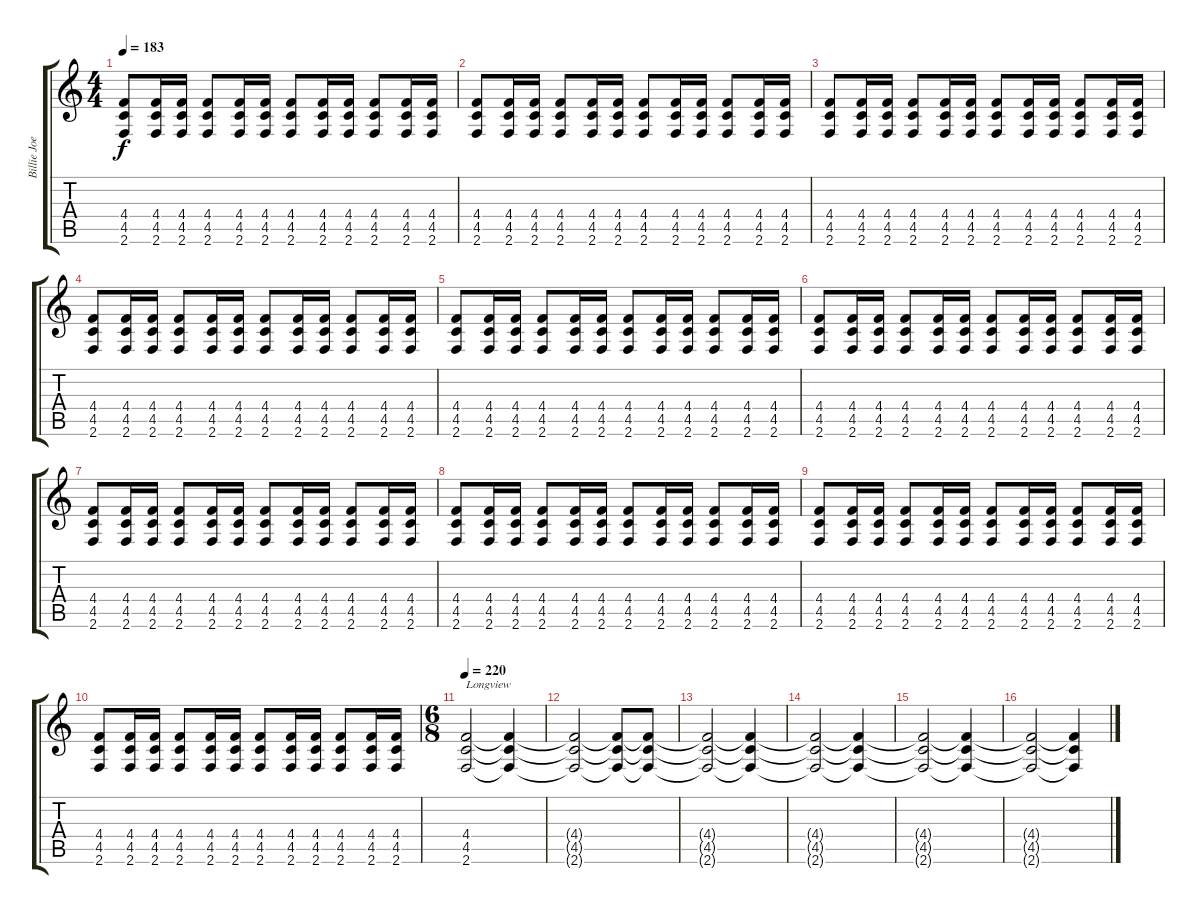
\track ("Billie Joe Guitar" "Billie Joe") {instrument distortionguitar}
\staff {score tabs}
\tuning (Eb4 Bb3 Gb3 Db3 Ab2 Eb2) {hide}
\ts (4 4)
\tempo 183
\clef g2
\ks c
(4.4 4.5 2.6).8{dy f} (4.4 4.5 2.6).16 (4.4 4.5 2.6).16 (4.4 4.5 2.6).8 (4.4 4.5 2.6).16 (4.4 4.5 2.6).16 (4.4 4.5 2.6).8 (4.4 4.5 2.6).16 (4.4 4.5 2.6).16 (4.4 4.5 2.6).8 (4.4 4.5 2.6).16 (4.4 4.5 2.6).16 |
(4.4 4.5 2.6).8 (4.4 4.5 2.6).16 (4.4 4.5 2.6).16 (4.4 4.5 2.6).8 (4.4 4.5 2.6).16 (4.4 4.5 2.6).16 (4.4 4.5 2.6).8 (4.4 4.5 2.6).16 (4.4 4.5 2.6).16 (4.4 4.5 2.6).8 (4.4 4.5 2.6).16 (4.4 4.5 2.6).16 |
(4.4 4.5 2.6).8 (4.4 4.5 2.6).16 (4.4 4.5 2.6).16 (4.4 4.5 2.6).8 (4.4 4.5 2.6).16 (4.4 4.5 2.6).16 (4.4 4.5 2.6).8 (4.4 4.5 2.6).16 (4.4 4.5 2.6).16 (4.4 4.5 2.6).8 (4.4 4.5 2.6).16 (4.4 4.5 2.6).16 |
(4.4 4.5 2.6).8 (4.4 4.5 2.6).16 (4.4 4.5 2.6).16 (4.4 4.5 2.6).8 (4.4 4.5 2.6).16 (4.4 4.5 2.6).16 (4.4 4.5 2.6).8 (4.4 4.5 2.6).16 (4.4 4.5 2.6).16 (4.4 4.5 2.6).8 (4.4 4.5 2.6).16 (4.4 4.5 2.6).16 |
(4.4 4.5 2.6).8 (4.4 4.5 2.6).16 (4.4 4.5 2.6).16 (4.4 4.5 2.6).8 (4.4 4.5 2.6).16 (4.4 4.5 2.6).16 (4.4 4.5 2.6).8 (4.4 4.5 2.6).16 (4.4 4.5 2.6).16 (4.4 4.5 2.6).8 (4.4 4.5 2.6).16 (4.4 4.5 2.6).16 |
(4.4 4.5 2.6).8 (4.4 4.5 2.6).16 (4.4 4.5 2.6).16 (4.4 4.5 2.6).8 (4.4 4.5 2.6).16 (4.4 4.5 2.6).16 (4.4 4.5 2.6).8 (4.4 4.5 2.6).16 (4.4 4.5 2.6).16 (4.4 4.5 2.6).8 (4.4 4.5 2.6).16 (4.4 4.5 2.6).16 |
(4.4 4.5 2.6).8 (4.4 4.5 2.6).16 (4.4 4.5 2.6).16 (4.4 4.5 2.6).8 (4.4 4.5 2.6).16 (4.4 4.5 2.6).16 (4.4 4.5 2.6).8 (4.4 4.5 2.6).16 (4.4 4.5 2.6).16 (4.4 4.5 2.6).8 (4.4 4.5 2.6).16 (4.4 4.5 2.6).16 |
(4.4 4.5 2.6).8 (4.4 4.5 2.6).16 (4.4 4.5 2.6).16 (4.4 4.5 2.6).8 (4.4 4.5 2.6).16 (4.4 4.5 2.6).16 (4.4 4.5 2.6).8 (4.4 4.5 2.6).16 (4.4 4.5 2.6).16 (4.4 4.5 2.6).8 (4.4 4.5 2.6).16 (4.4 4.5 2.6).16 |
(4.4 4.5 2.6).8 (4.4 4.5 2.6).16 (4.4 4.5 2.6).16 (4.4 4.5 2.6).8 (4.4 4.5 2.6).16 (4.4 4.5 2.6).16 (4.4 4.5 2.6).8 (4.4 4.5 2.6).16 (4.4 4.5 2.6).16 (4.4 4.5 2.6).8 (4.4 4.5 2.6).16 (4.4 4.5 2.6).16 |
(4.4 4.5 2.6).8 (4.4 4.5 2.6).16 (4.4 4.5 2.6).16 (4.4 4.5 2.6).8 (4.4 4.5 2.6).16 (4.4 4.5 2.6).16 (4.4 4.5 2.6).8 (4.4 4.5 2.6).16 (4.4 4.5 2.6).16 (4.4 4.5 2.6).8 (4.4 4.5 2.6).16 (4.4 4.5 2.6).16 |
\ts (6 8)
\tempo 220
(4.4 4.5 2.6).2{txt "Longview"} (4.4{t} 4.5{t} 2.6{t}).4 |
(4.4{t} 4.5{t} 2.6{t}).2 (4.4{t} 4.5{t} 2.6{t}).8 (4.4{t} 4.5{t} 2.6{t}).8 |
(4.4{t} 4.5{t} 2.6{t}).2 (4.4{t} 4.5{t} 2.6{t}).4{volume 12} |
(4.4{t} 4.5{t} 2.6{t}).2 (4.4{t} 4.5{t} 2.6{t}).4 |
(4.4{t} 4.5{t} 2.6{t}).2 (4.4{t} 4.5{t} 2.6{t}).4 |
(4.4{t} 4.5{t} 2.6{t}).2 (4.4{t} 4.5{t} 2.6{t}).4
